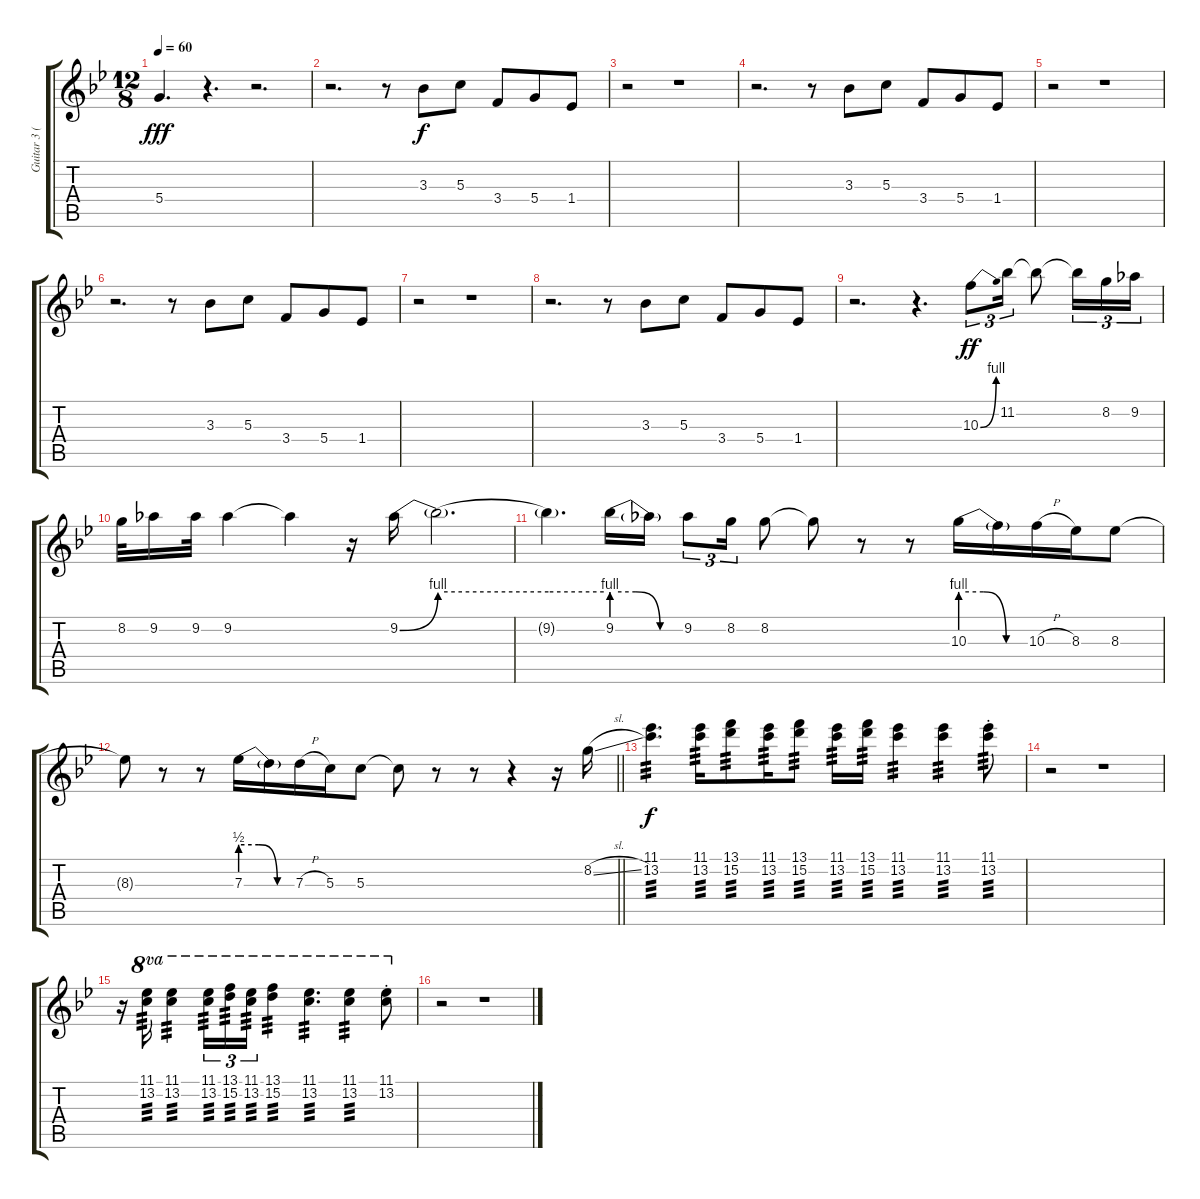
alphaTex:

\track ("Guitar 3 (Electric)" "Guitar 3 (") {instrument overdrivenguitar}
\staff {score tabs}
\tuning (E4 B3 G3 D3 A2 E2) {hide}
\ts (12 8)
\tempo 60
\clef g2
\ks bb
5.4.4{d dy fff} r.4{d} r.2{d} |
r.2{d} r.8 3.3.8{dy f} 5.3.8 3.4.8 5.4.8 1.4.8 |
r.2 r.1 |
r.2{d} r.8 3.3.8 5.3.8 3.4.8 5.4.8 1.4.8 |
r.2 r.1 |
r.2{d} r.8 3.3.8 5.3.8 3.4.8 5.4.8 1.4.8 |
r.2 r.1 |
r.2{d} r.8 3.3.8 5.3.8 3.4.8 5.4.8 1.4.8 |
r.2{d} r.4{d} 10.3{be (bend 0 0 60 4)}.8{tu (3 2) dy ff} 11.2.16{tu (3 2)} 11.2{t}.8 11.2{t}.16{tu (3 2)} 8.2.16{tu (3 2)} 9.2.16{tu (3 2)} |
8.2.32 9.2.16 9.2.32 9.2.4 9.2{t}.4 r.16 9.2{be (bend 0 0 60 4)}.16 9.2{be (hold 0 4 60 4) t}.2{d} |
9.2{be (hold 0 4 60 4) t}.4{d} 9.2{be (custom 0 4 20 4 40 0 60 0)}.16 9.2{t}.16 9.2.8{tu (3 2)} 8.2.16{tu (3 2)} 8.2.8 8.2{t}.8 r.8 r.8 10.3{be (custom 0 4 20 4 40 0 60 0)}.16 10.3{t}.16 10.3{h}.16 8.3.16 8.3.8 |
\barLineRight lightlight
8.3{t}.8 r.8 r.8 7.3{be (custom 0 2 20 2 40 0 60 0)}.16 7.3{t}.16 7.3{h}.16 5.3.16 5.3.8 5.3{t}.8 r.8 r.8 r.4 r.16 8.2{sl}.16 |
(11.1 13.2).4{d tp 3 dy f} (11.1 13.2).16{tp 3} (13.1 15.2).8{tp 3} (11.1 13.2).16{tp 3} (13.1 15.2).8{tp 3} (11.1 13.2).16{tp 3} (13.1 15.2).16{tp 3} (11.1 13.2).4{tp 3} (11.1 13.2).4{tp 3} (11.1{st} 13.2{st}).8{tp 3} |
r.2 r.1 |
r.16 (11.1 13.2).16{ot 8va tp 3} (11.1 13.2).4{ot 8va tp 3} (11.1 13.2).16{tu (3 2) ot 8va tp 3} (13.1 15.2).16{tu (3 2) ot 8va tp 3} (11.1 13.2).16{tu (3 2) ot 8va tp 3} (13.1 15.2).4{ot 8va tp 3} (11.1 13.2).4{d ot 8va tp 3} (11.1 13.2).4{ot 8va tp 3} (11.1{st} 13.2{st}).8{ot 8va} |
r.2 r.1
